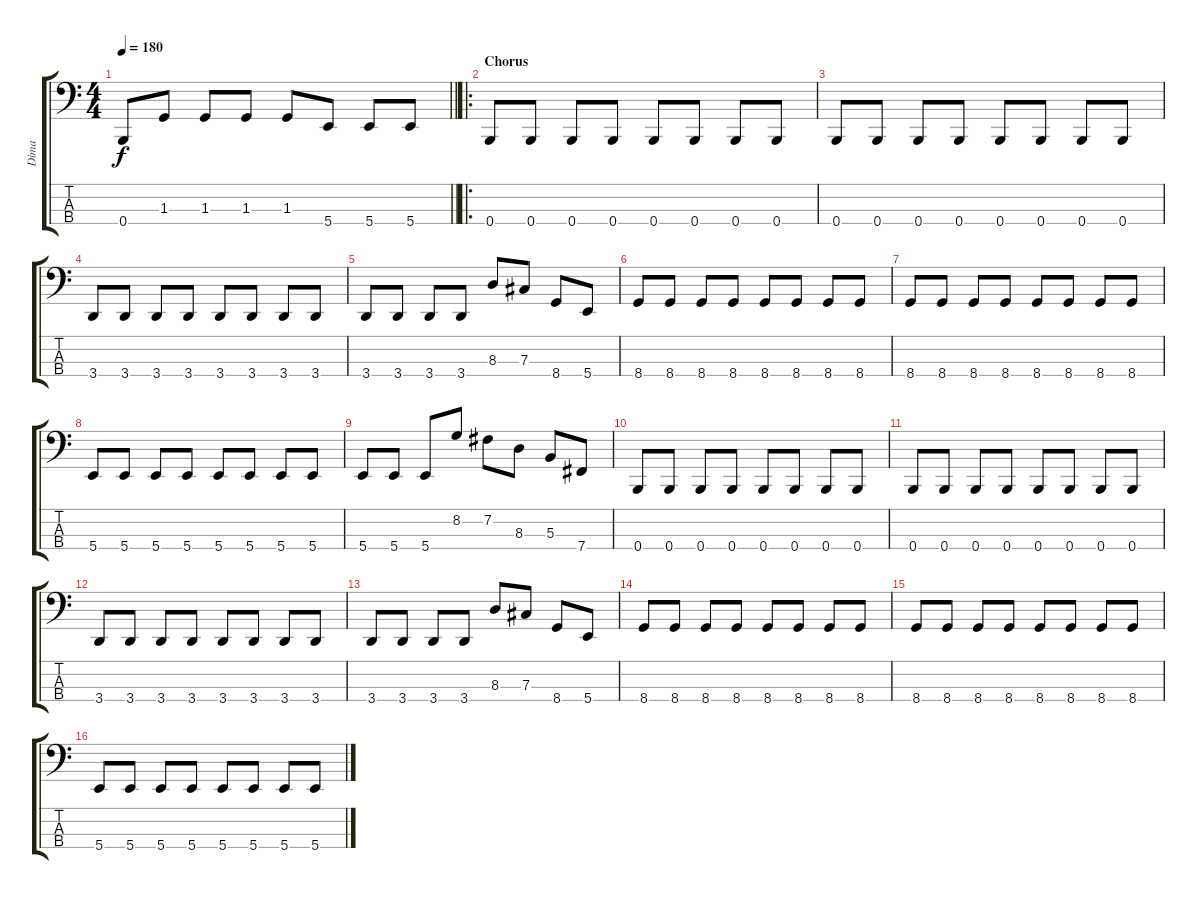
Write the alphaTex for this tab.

\track ("Dima" "Dima") {instrument electricbassfinger}
\staff {score tabs}
\tuning (E2 B1 Gb1 B0) {hide}
\ts (4 4)
\tempo 180
\clef f4
\barLineRight lightlight
\ks c
0.4{t}.8{dy f} 1.3.8 1.3.8 1.3.8 1.3.8 5.4.8 5.4.8 5.4.8 |
\ro
\section ("" "Chorus")
0.4.8 0.4.8 0.4.8 0.4.8 0.4.8 0.4.8 0.4.8 0.4.8 |
0.4.8 0.4.8 0.4.8 0.4.8 0.4.8 0.4.8 0.4.8 0.4.8 |
3.4.8 3.4.8 3.4.8 3.4.8 3.4.8 3.4.8 3.4.8 3.4.8 |
3.4.8 3.4.8 3.4.8 3.4.8 8.3.8 7.3.8 8.4.8 5.4.8 |
8.4.8 8.4.8 8.4.8 8.4.8 8.4.8 8.4.8 8.4.8 8.4.8 |
8.4.8 8.4.8 8.4.8 8.4.8 8.4.8 8.4.8 8.4.8 8.4.8 |
5.4.8 5.4.8 5.4.8 5.4.8 5.4.8 5.4.8 5.4.8 5.4.8 |
5.4.8 5.4.8 5.4.8 8.2.8 7.2.8 8.3.8 5.3.8 7.4.8 |
0.4.8 0.4.8 0.4.8 0.4.8 0.4.8 0.4.8 0.4.8 0.4.8 |
0.4.8 0.4.8 0.4.8 0.4.8 0.4.8 0.4.8 0.4.8 0.4.8 |
3.4.8 3.4.8 3.4.8 3.4.8 3.4.8 3.4.8 3.4.8 3.4.8 |
3.4.8 3.4.8 3.4.8 3.4.8 8.3.8 7.3.8 8.4.8 5.4.8 |
8.4.8 8.4.8 8.4.8 8.4.8 8.4.8 8.4.8 8.4.8 8.4.8 |
8.4.8 8.4.8 8.4.8 8.4.8 8.4.8 8.4.8 8.4.8 8.4.8 |
5.4.8 5.4.8 5.4.8 5.4.8 5.4.8 5.4.8 5.4.8 5.4.8
